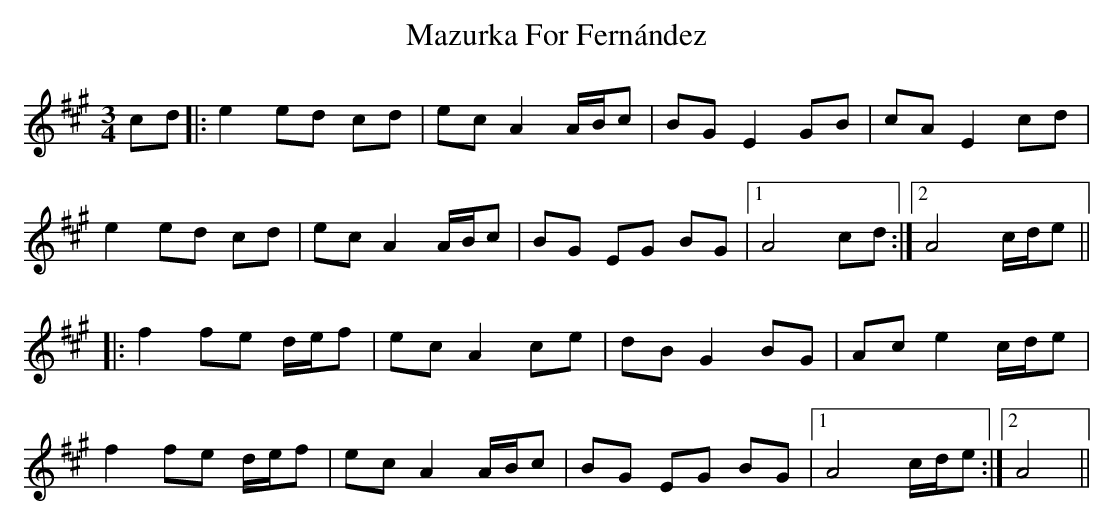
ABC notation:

X:1
T: Mazurka For Fernández
M: 3/4
L: 1/8
K: Amaj
cd|:e2 ed cd|ec A2 A/B/c|BG E2 GB|cA E2 cd|
e2 ed cd|ec A2 A/B/c|BG EG BG|1 A4 cd:|2 A4 c/d/e||
|:f2 fe d/e/f|ec A2 ce|dB G2 BG|Ac e2 c/d/e|
f2 fe d/e/f|ec A2 A/B/c|BG EG BG|1 A4 c/d/e:|2 A4||
